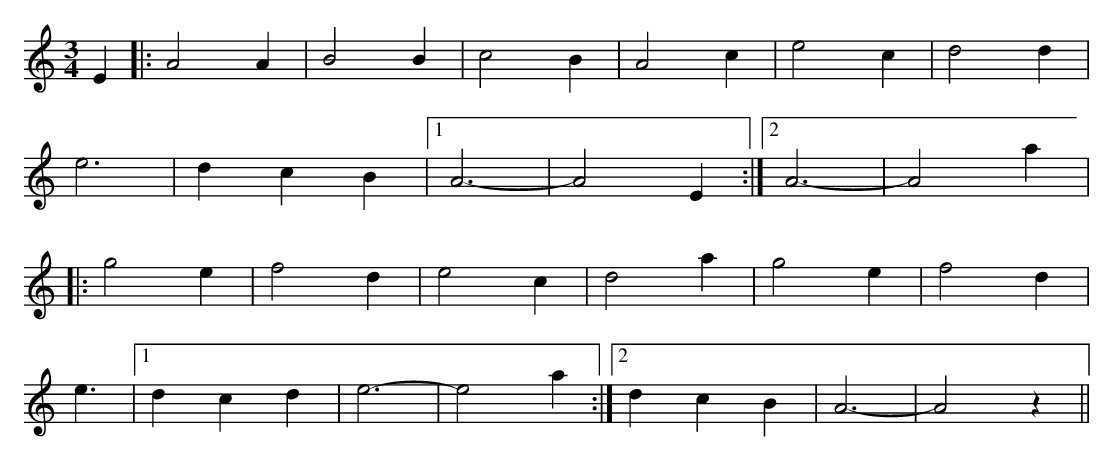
X:1
M:3/4
K:C
E2|:A4A2|B4B2|c4B2|A4c2|e4c2|d4d2|
e6|d2c2B2|1 A6-|A4E2:|2 A6-|A4a2|
|:g4e2|f4d2|e4c2|d4a2|g4e2|f4d2|
e3|1 d2c2d2|e6-|e4a2:|2 d2c2B2|A6-|A4z2||
